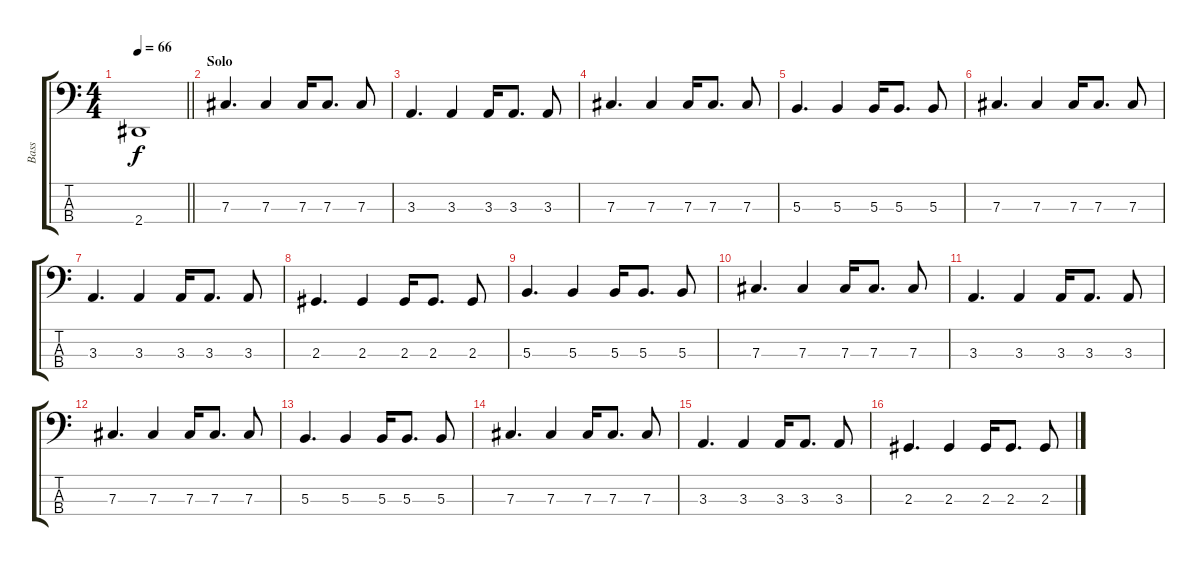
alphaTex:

\track ("Bass" "Bass") {instrument electricbasspick}
\staff {score tabs}
\tuning (E2 B1 Gb1 Db1) {hide}
\ts (4 4)
\tempo 66
\clef f4
\barLineRight lightlight
\ks c
2.4.1{dy f} |
\section ("" "Solo")
7.3.4{d} 7.3.4 7.3.16 7.3.8{d} 7.3.8 |
3.3.4{d} 3.3.4 3.3.16 3.3.8{d} 3.3.8 |
7.3.4{d} 7.3.4 7.3.16 7.3.8{d} 7.3.8 |
5.3.4{d} 5.3.4 5.3.16 5.3.8{d} 5.3.8 |
7.3.4{d} 7.3.4 7.3.16 7.3.8{d} 7.3.8 |
3.3.4{d} 3.3.4 3.3.16 3.3.8{d} 3.3.8 |
2.3.4{d} 2.3.4 2.3.16 2.3.8{d} 2.3.8 |
5.3.4{d} 5.3.4 5.3.16 5.3.8{d} 5.3.8 |
7.3.4{d} 7.3.4 7.3.16 7.3.8{d} 7.3.8 |
3.3.4{d} 3.3.4 3.3.16 3.3.8{d} 3.3.8 |
7.3.4{d} 7.3.4 7.3.16 7.3.8{d} 7.3.8 |
5.3.4{d} 5.3.4 5.3.16 5.3.8{d} 5.3.8 |
7.3.4{d} 7.3.4 7.3.16 7.3.8{d} 7.3.8 |
3.3.4{d} 3.3.4 3.3.16 3.3.8{d} 3.3.8 |
2.3.4{d} 2.3.4 2.3.16 2.3.8{d} 2.3.8
